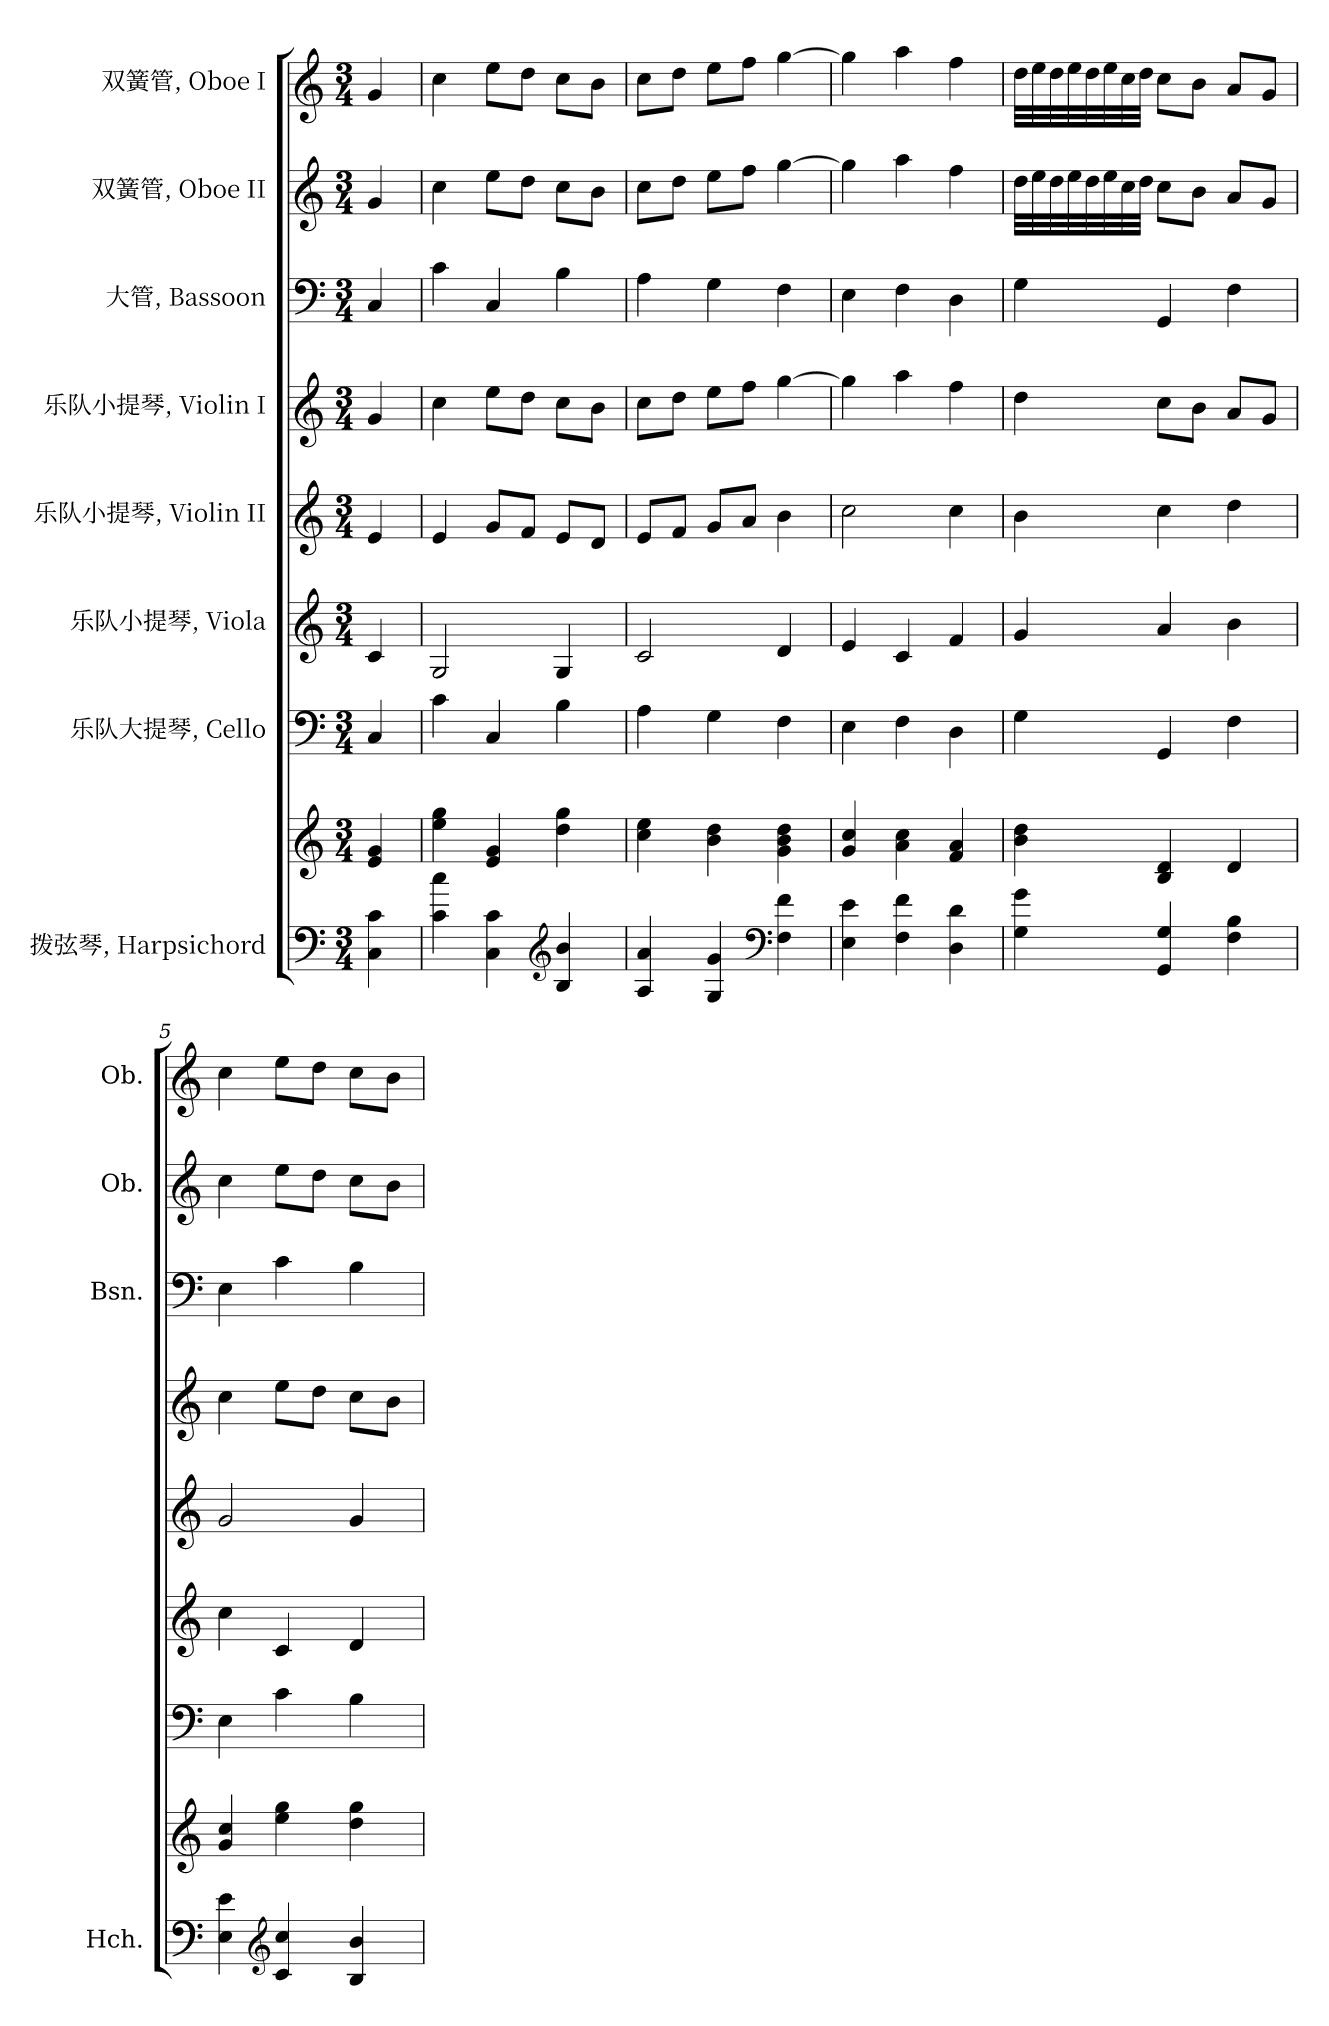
**kern	**kern	**kern	**kern	**kern	**kern	**kern	**kern	**kern
*part8	*part8	*part7	*part6	*part5	*part4	*part3	*part2	*part1
*staff9	*staff8	*staff7	*staff6	*staff5	*staff4	*staff3	*staff2	*staff1
*I"拨弦琴, Harpsichord	*	*I"乐队大提琴, Cello	*I"乐队小提琴, Viola	*I"乐队小提琴, Violin II	*I"乐队小提琴, Violin I	*I"大管, Bassoon	*I"双簧管, Oboe II	*I"双簧管, Oboe I
*I'Hch.	*	*	*	*	*	*I'Bsn.	*I'Ob.	*I'Ob.
*clefF4	*clefG2	*clefF4	*clefG2	*clefG2	*clefG2	*clefF4	*clefG2	*clefG2
*k[]	*k[]	*k[]	*k[]	*k[]	*k[]	*k[]	*k[]	*k[]
*M3/4	*M3/4	*M3/4	*M3/4	*M3/4	*M3/4	*M3/4	*M3/4	*M3/4
*MM174	*MM174	*MM174	*MM174	*MM174	*MM174	*MM174	*MM174	*MM174
=	=	=	=	=	=	=	=	=
4C\ 4c\	4e/ 4g/	4C/	4c/	4e/	4g/	4C/	4g/	4g/
=1	=1	=1	=1	=1	=1	=1	=1	=1
4c\ 4cc\	4ee\ 4gg\	4c\	2G/	4e/	4cc\	4c\	4cc\	4cc\
4C\ 4c\	4e/ 4g/	4C/	.	8g/L	8ee\L	4C/	8ee\L	8ee\L
.	.	.	.	8f/J	8dd\J	.	8dd\J	8dd\J
*clefG2	*	*	*	*	*	*	*	*
4B/ 4b/	4dd\ 4gg\	4B\	4G/	8e/L	8cc\L	4B\	8cc\L	8cc\L
.	.	.	.	8d/J	8b\J	.	8b\J	8b\J
=2	=2	=2	=2	=2	=2	=2	=2	=2
4A/ 4a/	4cc\ 4ee\	4A\	2c/	8e/L	8cc\L	4A\	8cc\L	8cc\L
.	.	.	.	8f/J	8dd\J	.	8dd\J	8dd\J
4G/ 4g/	4b\ 4dd\	4G\	.	8g/L	8ee\L	4G\	8ee\L	8ee\L
.	.	.	.	8a/J	8ff\J	.	8ff\J	8ff\J
*clefF4	*	*	*	*	*	*	*	*
4F\ 4f\	4g\ 4b\ 4dd\	4F\	4d/	4b\	[4gg\	4F\	[4gg\	[4gg\
=3	=3	=3	=3	=3	=3	=3	=3	=3
4E\ 4e\	4g/ 4cc/	4E\	4e/	2cc\	4gg\]	4E\	4gg\]	4gg\]
4F\ 4f\	4a\ 4cc\	4F\	4c/	.	4aa\	4F\	4aa\	4aa\
4D\ 4d\	4f/ 4a/	4D\	4f/	4cc\	4ff\	4D\	4ff\	4ff\
=4	=4	=4	=4	=4	=4	=4	=4	=4
4G\ 4g\	4b\ 4dd\	4G\	4g/	4b\	4dd\	4G\	32dd\LLL	32dd\LLL
.	.	.	.	.	.	.	32ee\	32ee\
.	.	.	.	.	.	.	32dd\	32dd\
.	.	.	.	.	.	.	32ee\	32ee\
.	.	.	.	.	.	.	32dd\	32dd\
.	.	.	.	.	.	.	32ee\	32ee\
.	.	.	.	.	.	.	32cc\	32cc\
.	.	.	.	.	.	.	32dd\JJJ	32dd\JJJ
4GG/ 4G/	4B/ 4d/	4GG/	4a/	4cc\	8cc\L	4GG/	8cc\L	8cc\L
.	.	.	.	.	8b\J	.	8b\J	8b\J
4F\ 4B\	4d/	4F\	4b\	4dd\	8a/L	4F\	8a/L	8a/L
.	.	.	.	.	8g/J	.	8g/J	8g/J
!!LO:PB:g=z
=5	=5	=5	=5	=5	=5	=5	=5	=5
4E\ 4e\	4g/ 4cc/	4E\	4cc\	2g/	4cc\	4E\	4cc\	4cc\
*clefG2	*	*	*	*	*	*	*	*
4c/ 4cc/	4ee\ 4gg\	4c\	4c/	.	8ee\L	4c\	8ee\L	8ee\L
.	.	.	.	.	8dd\J	.	8dd\J	8dd\J
4B/ 4b/	4dd\ 4gg\	4B\	4d/	4g/	8cc\L	4B\	8cc\L	8cc\L
.	.	.	.	.	8b\J	.	8b\J	8b\J
=	=	=	=	=	=	=	=	=
*-	*-	*-	*-	*-	*-	*-	*-	*-
